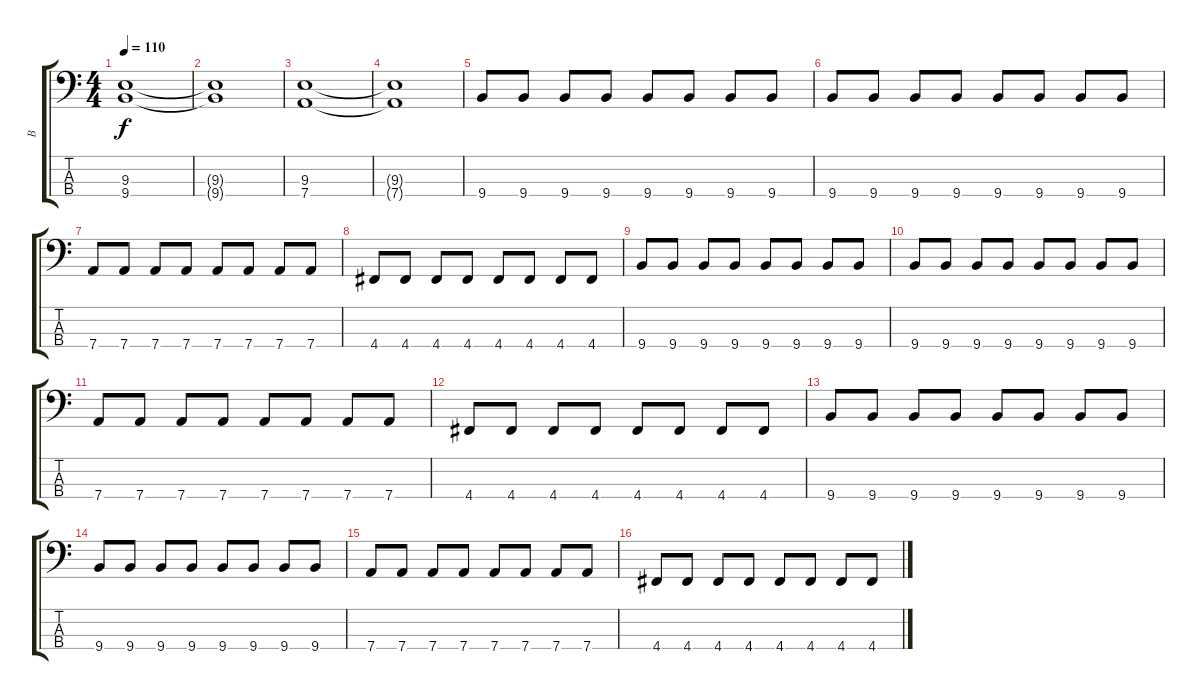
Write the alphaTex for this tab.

\track ("B" "B") {instrument electricbassfinger}
\staff {score tabs}
\tuning (F2 C2 G1 D1) {hide}
\ts (4 4)
\tempo 110
\clef f4
\ks c
(9.3 9.4).1{dy f} |
(9.3{t} 9.4{t}).1 |
(9.3 7.4).1 |
(9.3{t} 7.4{t}).1 |
9.4.8 9.4.8 9.4.8 9.4.8 9.4.8 9.4.8 9.4.8 9.4.8 |
9.4.8 9.4.8 9.4.8 9.4.8 9.4.8 9.4.8 9.4.8 9.4.8 |
7.4.8 7.4.8 7.4.8 7.4.8 7.4.8 7.4.8 7.4.8 7.4.8 |
4.4.8 4.4.8 4.4.8 4.4.8 4.4.8 4.4.8 4.4.8 4.4.8 |
9.4.8 9.4.8 9.4.8 9.4.8 9.4.8 9.4.8 9.4.8 9.4.8 |
9.4.8 9.4.8 9.4.8 9.4.8 9.4.8 9.4.8 9.4.8 9.4.8 |
7.4.8 7.4.8 7.4.8 7.4.8 7.4.8 7.4.8 7.4.8 7.4.8 |
4.4.8 4.4.8 4.4.8 4.4.8 4.4.8 4.4.8 4.4.8 4.4.8 |
9.4.8 9.4.8 9.4.8 9.4.8 9.4.8 9.4.8 9.4.8 9.4.8 |
9.4.8 9.4.8 9.4.8 9.4.8 9.4.8 9.4.8 9.4.8 9.4.8 |
7.4.8 7.4.8 7.4.8 7.4.8 7.4.8 7.4.8 7.4.8 7.4.8 |
4.4.8 4.4.8 4.4.8 4.4.8 4.4.8 4.4.8 4.4.8 4.4.8
